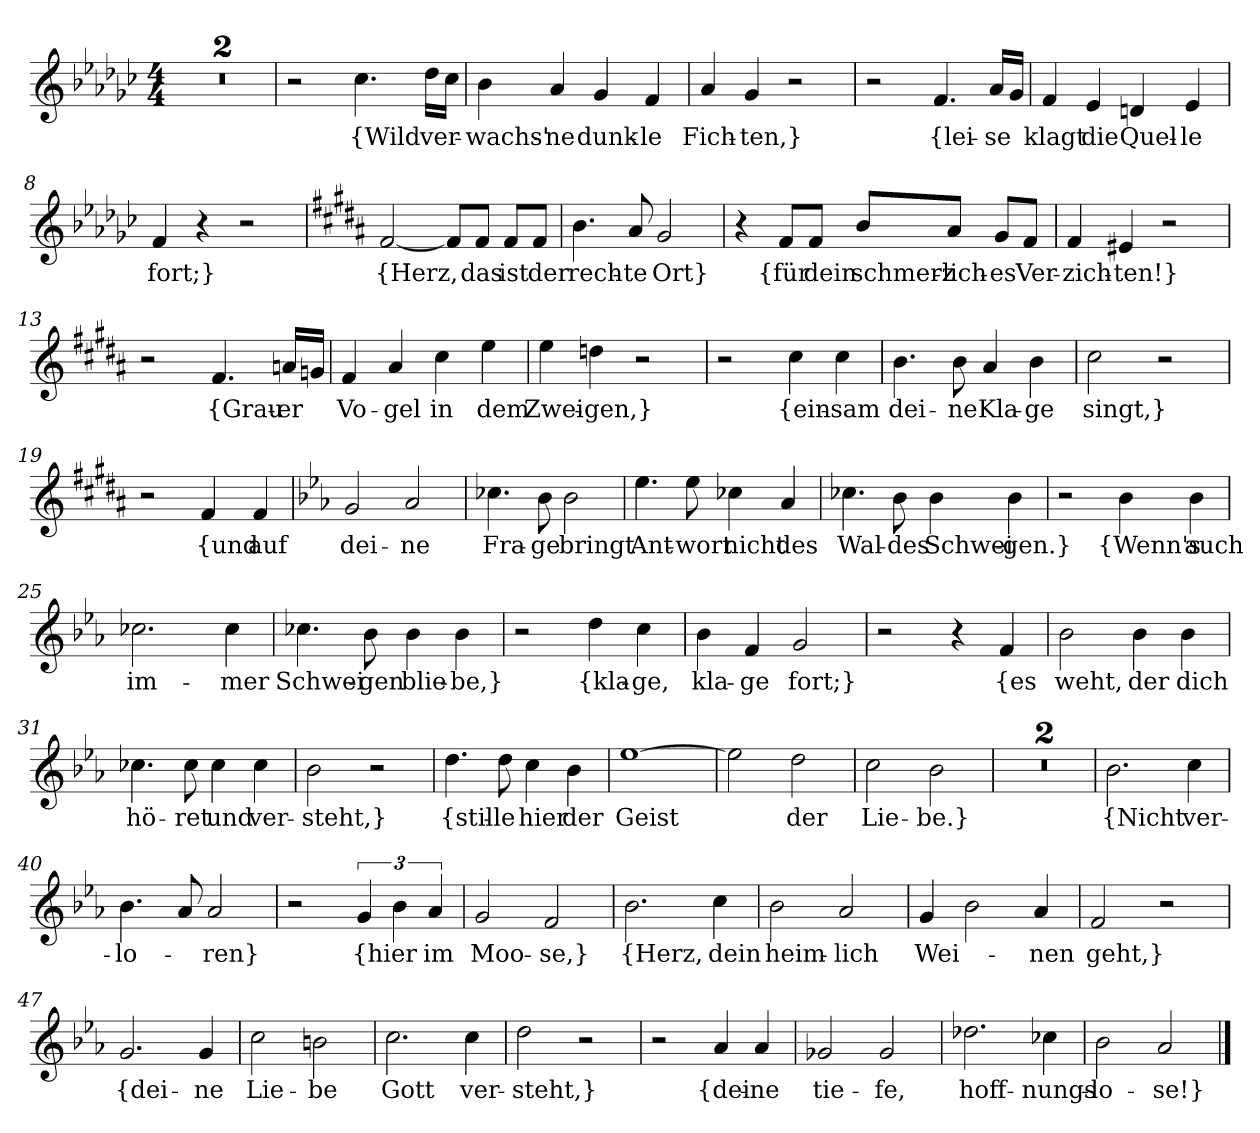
**kern	**text
*part1	*part1
*staff1	*staff1
*clefG2	*
*k[b-e-a-d-g-c-]	*
*M4/4	*
=1	=1
1r	.
=2	=2
1r	.
=3	=3
2r	.
4.cc-	{Wild
16dd-\LL	ver-
16cc-\JJ	.
=4	=4
4b-	-wachs'-
4a-	-ne
4g-	dunk-
4f	-le
=5	=5
4a-	Fich-
4g-	-ten,}
2r	.
=6	=6
2r	.
4.f	{lei-
16a-/LL	-se
16g-/JJ	.
=7	=7
4f	klagt
4e-	die
4dn	Quel-
4e-	-le
=8	=8
4f	fort;}
4r	.
2r	.
=9	=9
*k[f#c#g#d#a#]	*
[2f#	{Herz,
8f#/L]	.
8f#/J	das
8f#/L	ist
8f#/J	der
=10	=10
4.b	rech-
8a#	-te
2g#	Ort}
=11	=11
4r	.
8f#/L	{für
8f#/J	dein
8b/L	schmerz-
8a#/J	-lich-
8g#/L	-es
8f#/J	Ver-
=12	=12
4f#	-zich-
4e#X	-ten!}
2r	.
=13	=13
2r	.
4.f#	{Grau-
16an/LL	-er
16gn/JJ	.
=14	=14
4f#	Vo-
4a#	-gel
4cc#	in
4ee	dem
=15	=15
4ee	Zwei-
4ddn	-gen,}
2r	.
=16	=16
2r	.
4cc#	{ein-
4cc#	-sam
=17	=17
4.b	dei-
8b	-ne
4a#	Kla-
4b	-ge
=18	=18
2cc#	singt,}
2r	.
=19	=19
2r	.
4f#	{und
4f#	auf
=20	=20
*k[b-e-a-]	*
2g	dei-
2a-	-ne
=21	=21
4.cc-X	Fra-
8b-	-ge
2b-	bringt
=22	=22
4.ee-	Ant-
8ee-	-wort
4cc-X	nicht
4a-	des
=23	=23
4.cc-X	Wal-
8b-	-des
4b-	Schwei-
4b-	-gen.}
=24	=24
2r	.
4b-	{Wenn's
4b-	auch
=25	=25
2.cc-X	im-
4cc-	-mer
=26	=26
4.cc-X	Schwei-
8b-	-gen
4b-	blie-
4b-	-be,}
=27	=27
2r	.
4dd	{kla-
4cc	-ge,
=28	=28
4b-	kla-
4f	-ge
2g	fort;}
=29	=29
2r	.
4r	.
4f	{es
=30	=30
2b-	weht,
4b-	der
4b-	dich
=31	=31
4.cc-X	hö-
8cc-	-ret
4cc-	und
4cc-	ver-
=32	=32
2b-	-steht,}
2r	.
=33	=33
4.dd	{stil-
8dd	-le
4cc	hier
4b-	der
=34	=34
[1ee-	Geist
=35	=35
2ee-]	.
2dd	der
=36	=36
2cc	Lie-
2b-	-be.}
=37	=37
1r	.
=38	=38
1r	.
=39	=39
2.b-	{Nicht
4cc	ver-
=40	=40
4.b-	-lo-
8a-	.
2a-	-ren}
=41	=41
2r	.
6g	{hier
6b-	.
6a-	im
=42	=42
2g	Moo-
2f	-se,}
=43	=43
2.b-	{Herz,
4cc	dein
=44	=44
2b-	heim-
2a-	-lich
=45	=45
4g	Wei-
2b-	.
4a-	-nen
=46	=46
2f	geht,}
2r	.
=47	=47
2.g	{dei-
4g	-ne
=48	=48
2cc	Lie-
2bn	-be
=49	=49
2.cc	Gott
4cc	ver-
=50	=50
2dd	-steht,}
2r	.
=51	=51
2r	.
4a-	{dei-
4a-	-ne
=52	=52
2g-X	tie-
2g-	-fe,
=53	=53
2.dd-X	hoff-
4cc-X	-nungs-
=54	=54
2b-	-lo-
2a-	-se!}
==	==
*-	*-
